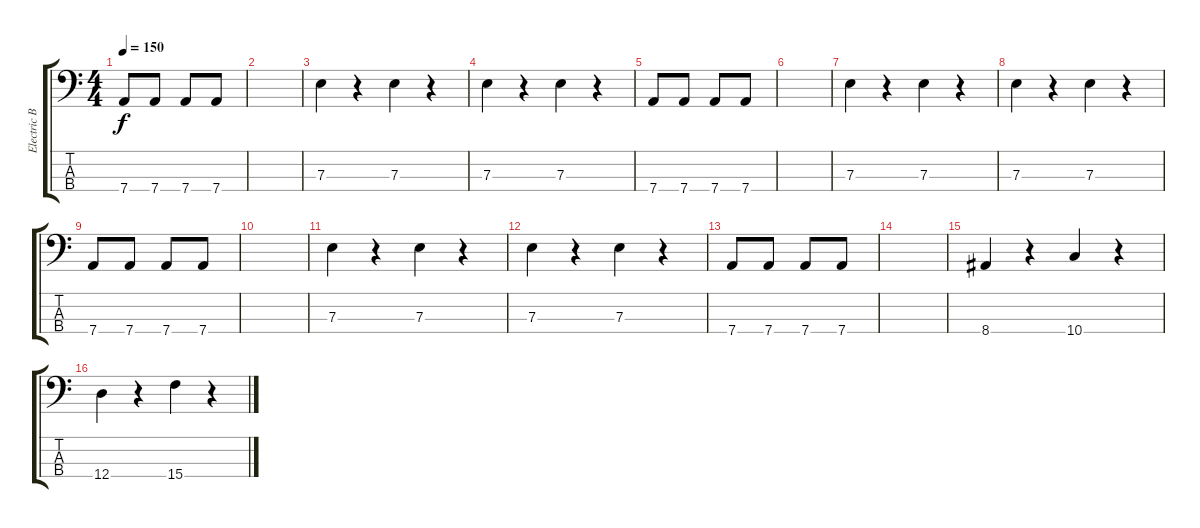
\track ("Electric Bass" "Electric B") {instrument electricbassfinger}
\staff {score tabs}
\tuning (G2 D2 A1 D1) {hide}
\ts (4 4)
\tempo 150
\clef f4
\ks c
7.4.8{dy f} 7.4.8 7.4.8 7.4.8 |
|
7.3.4 r.4 7.3.4 r.4 |
7.3.4 r.4 7.3.4 r.4 |
7.4.8 7.4.8 7.4.8 7.4.8 |
|
7.3.4 r.4 7.3.4 r.4 |
7.3.4 r.4 7.3.4 r.4 |
7.4.8 7.4.8 7.4.8 7.4.8 |
|
7.3.4 r.4 7.3.4 r.4 |
7.3.4 r.4 7.3.4 r.4 |
7.4.8 7.4.8 7.4.8 7.4.8 |
|
8.4.4 r.4 10.4.4 r.4 |
12.4.4 r.4 15.4.4 r.4
